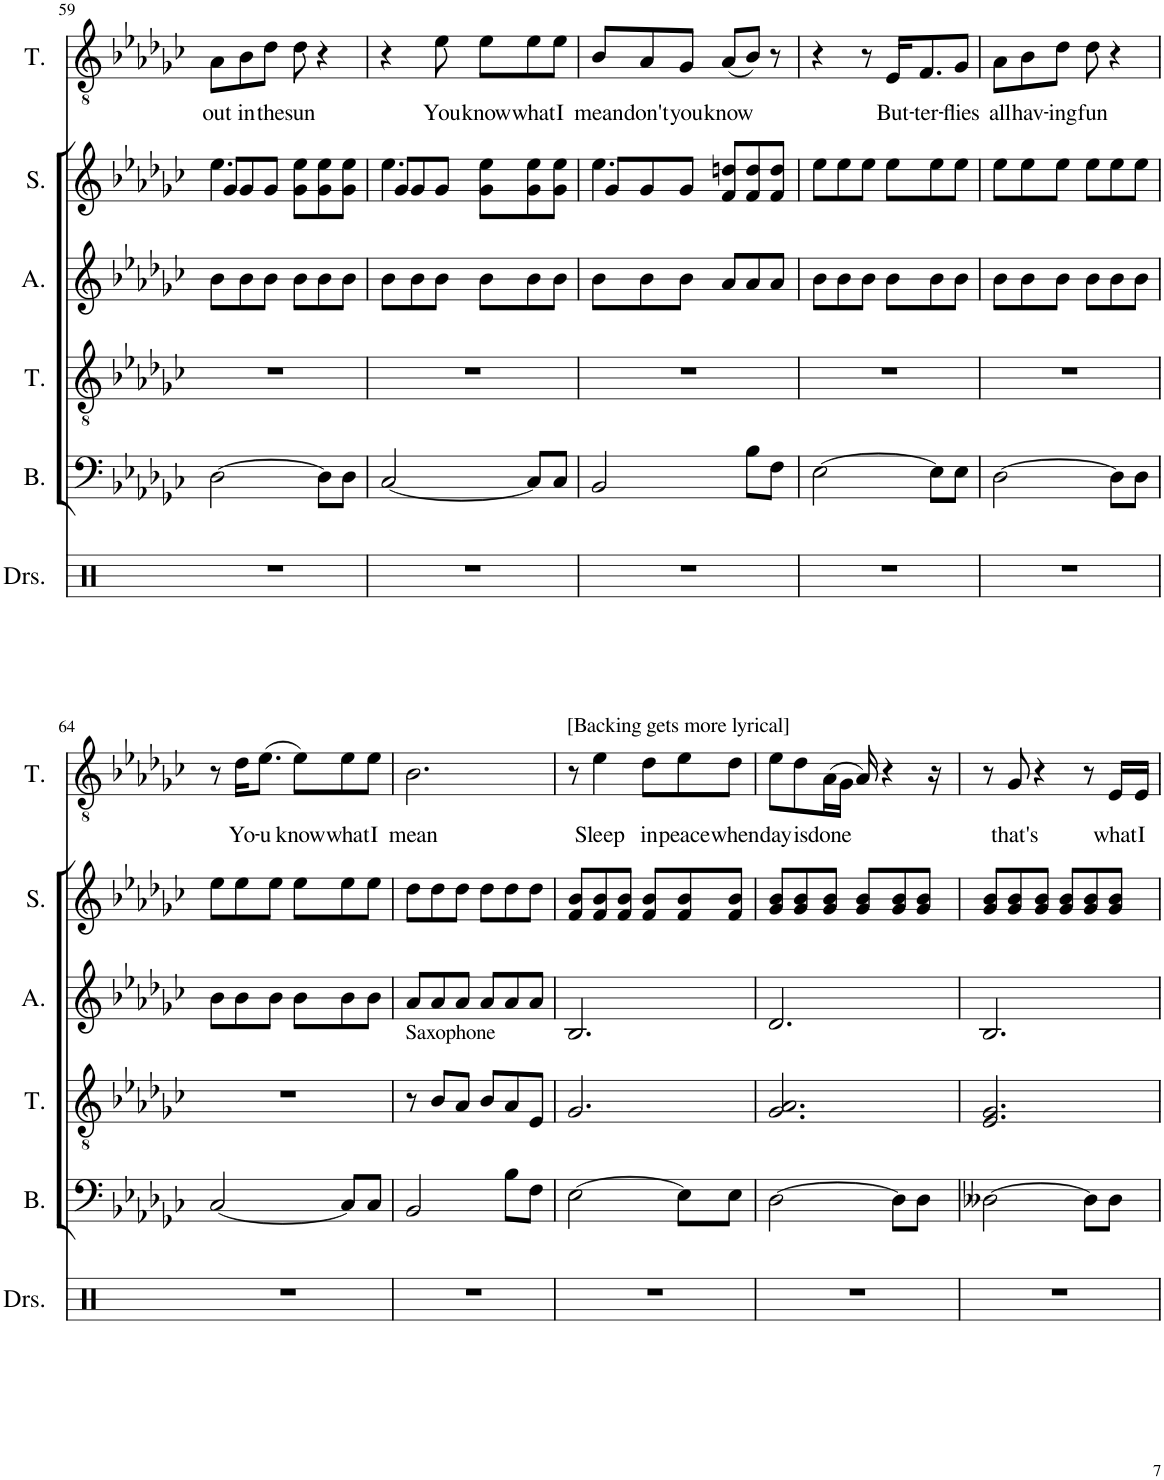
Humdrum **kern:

**kern	**kern	**kern	**kern	**kern	**kern	**text
*part6	*part5	*part4	*part3	*part2	*part1	*part1
*staff6	*staff5	*staff4	*staff3	*staff2	*staff1	*staff1
*I"Drumset	*I"Bass	*I"Tenor	*I"Alto	*I"Soprano	*I"Tenor	*
*I'Drs.	*I'B.	*I'T.	*I'A.	*I'S.	*I'T.	*
!!LO:PB:g=z
*clefX	*clefF4	*clefGv2	*clefG2	*clefG2	*clefGv2	*
*k[]	*k[b-e-a-d-g-c-]	*k[b-e-a-d-g-c-]	*k[b-e-a-d-g-c-]	*k[b-e-a-d-g-c-]	*k[b-e-a-d-g-c-]	*
*M6/8	*M6/8	*M6/8	*M6/8	*M6/8	*M6/8	*
=59	=59	=59	=59	=59	=59	=59
*	*	*	*	*^	*	*
!	!	!	!	!	!	!	!LO:LY:b
2.r	[2D-\	2.r	8b-\L	8g-/L	4.ee-\	8A-\L	out
!	!	!	!	!	!	!	!LO:LY:b
.	.	.	8b-\	8g-/	.	8B-\	in
!	!	!	!	!	!	!	!LO:LY:b
.	.	.	8b-\J	8g-/J	.	8d-\J	the
!	!	!	!	!	!	!	!LO:LY:b
.	.	.	8b-\L	8g-\ 8ee-\L	4.ryy	8d-\	sun
.	8D-\L]	.	8b-\	8g-\ 8ee-\	.	4r	.
.	8D-\J	.	8b-\J	8g-\ 8ee-\J	.	.	.
=60	=60	=60	=60	=60	=60	=60	=60
2.r	[2C-/	2.r	8b-\L	8g-/L	4.ee-\	4r	.
.	.	.	8b-\	8g-/	.	.	.
!	!	!	!	!	!	!	!LO:LY:b
.	.	.	8b-\J	8g-/J	.	8e-\	You
!	!	!	!	!	!	!	!LO:LY:b
.	.	.	8b-\L	8g-\ 8ee-\L	4.ryy	8e-\L	know
!	!	!	!	!	!	!	!LO:LY:b
.	8C-/L]	.	8b-\	8g-\ 8ee-\	.	8e-\	what
!	!	!	!	!	!	!	!LO:LY:b
.	8C-/J	.	8b-\J	8g-\ 8ee-\J	.	8e-\J	I
=61	=61	=61	=61	=61	=61	=61	=61
!	!	!	!	!	!	!	!LO:LY:b
2.r	2BB-/	2.r	8b-\L	8g-/L	4.ee-\	8B-/L	mean
!	!	!	!	!	!	!	!LO:LY:b
.	.	.	8b-\	8g-/	.	8A-/	don't
!	!	!	!	!	!	!	!LO:LY:b
.	.	.	8b-\J	8g-/J	.	8G-/J	you
!	!	!	!	!	!	!	!LO:LY:b
.	.	.	8a-/L	8f/ 8ddn/L	4.ryy	(8A-/L	know
.	8B-\L	.	8a-/	8f/ 8dd/	.	8B-/J)	.
.	8F\J	.	8a-/J	8f/ 8dd/J	.	8r	.
*	*	*	*	*v	*v	*	*
=62	=62	=62	=62	=62	=62	=62
2.r	[2E-\	2.r	8b-\L	8ee-\L	4r	.
.	.	.	8b-\	8ee-\	.	.
.	.	.	8b-\J	8ee-\J	8r	.
!	!	!	!	!	!	!LO:LY:b
.	.	.	8b-\L	8ee-\L	16E-/KL	But-
!	!	!	!	!	!	!LO:LY:b
.	.	.	.	.	8.F/	-ter-
.	8E-\L]	.	8b-\	8ee-\	.	.
!	!	!	!	!	!	!LO:LY:b
.	8E-\J	.	8b-\J	8ee-\J	8G-/J	-flies
=63	=63	=63	=63	=63	=63	=63
!	!	!	!	!	!	!LO:LY:b
2.r	[2D-\	2.r	8b-\L	8ee-\L	8A-\L	all
!	!	!	!	!	!	!LO:LY:b
.	.	.	8b-\	8ee-\	8B-\	hav-
!	!	!	!	!	!	!LO:LY:b
.	.	.	8b-\J	8ee-\J	8d-\J	-ing
!	!	!	!	!	!	!LO:LY:b
.	.	.	8b-\L	8ee-\L	8d-\	fun
.	8D-\L]	.	8b-\	8ee-\	4r	.
.	8D-\J	.	8b-\J	8ee-\J	.	.
!!LO:LB:g=z
=64	=64	=64	=64	=64	=64	=64
2.r	[2C-/	2.r	8b-\L	8ee-\L	8r	.
!	!	!	!	!	!	!LO:LY:b
.	.	.	8b-\	8ee-\	16d-\KL	Yo-
!	!	!	!	!	!	!LO:LY:b
.	.	.	.	.	(8.e-\J	-u
.	.	.	8b-\J	8ee-\J	.	.
!	!	!	!	!	!	!LO:LY:b
.	.	.	8b-\L	8ee-\L	8e-\L)	know
!	!	!	!	!	!	!LO:LY:b
.	8C-/L]	.	8b-\	8ee-\	8e-\	what
!	!	!	!	!	!	!LO:LY:b
.	8C-/J	.	8b-\J	8ee-\J	8e-\J	I
=65	=65	=65	=65	=65	=65	=65
!	!	!LO:TX:a:t=Saxophone	!	!	!	!
!	!	!	!	!	!	!LO:LY:b
2.r	2BB-/	8r	8a-/L	8dd-\L	2.B-\	mean
.	.	8B-/L	8a-/	8dd-\	.	.
.	.	8A-/J	8a-/J	8dd-\J	.	.
.	.	8B-/L	8a-/L	8dd-\L	.	.
.	8B-\L	8A-/	8a-/	8dd-\	.	.
.	8F\J	8E-/J	8a-/J	8dd-\J	.	.
=66	=66	=66	=66	=66	=66	=66
!	!	!	!	!	!LO:TX:a:t=[Backing gets more lyrical]	!
2.r	[2E-\	2.G-/	2.B-/	8f/ 8b-/L	8r	.
!	!	!	!	!	!	!LO:LY:b
.	.	.	.	8f/ 8b-/	4e-\	Sleep
.	.	.	.	8f/ 8b-/J	.	.
!	!	!	!	!	!	!LO:LY:b
.	.	.	.	8f/ 8b-/L	8d-\L	in
!	!	!	!	!	!	!LO:LY:b
.	8E-\L]	.	.	8f/ 8b-/	8e-\	peace
!	!	!	!	!	!	!LO:LY:b
.	8E-\J	.	.	8f/ 8b-/J	8d-\J	when
=67	=67	=67	=67	=67	=67	=67
!	!	!	!	!	!	!LO:LY:b
2.r	[2D-\	2.G-/ 2.A-/	2.d-/	8g-/ 8b-/L	8e-\L	day
!	!	!	!	!	!	!LO:LY:b
.	.	.	.	8g-/ 8b-/	8d-\	is
!	!	!	!	!	!	!LO:LY:b
.	.	.	.	8g-/ 8b-/J	(16A-\L	done
.	.	.	.	.	16G-\JJ	.
.	.	.	.	8g-/ 8b-/L	16A-/)	.
.	.	.	.	.	4r	.
.	8D-\L]	.	.	8g-/ 8b-/	.	.
.	8D-\J	.	.	8g-/ 8b-/J	.	.
.	.	.	.	.	16r	.
=68	=68	=68	=68	=68	=68	=68
2.r	[2D--X\	2.E-/ 2.G-/	2.B-/	8g-/ 8b-/L	8r	.
!	!	!	!	!	!	!LO:LY:b
.	.	.	.	8g-/ 8b-/	8G-/	that's
.	.	.	.	8g-/ 8b-/J	4r	.
.	.	.	.	8g-/ 8b-/L	.	.
.	8D--\L]	.	.	8g-/ 8b-/	8r	.
!	!	!	!	!	!	!LO:LY:b
.	8D--\J	.	.	8g-/ 8b-/J	16E-/LL	what
!	!	!	!	!	!	!LO:LY:b
.	.	.	.	.	16E-/JJ	I
=	=	=	=	=	=	=
*-	*-	*-	*-	*-	*-	*-
